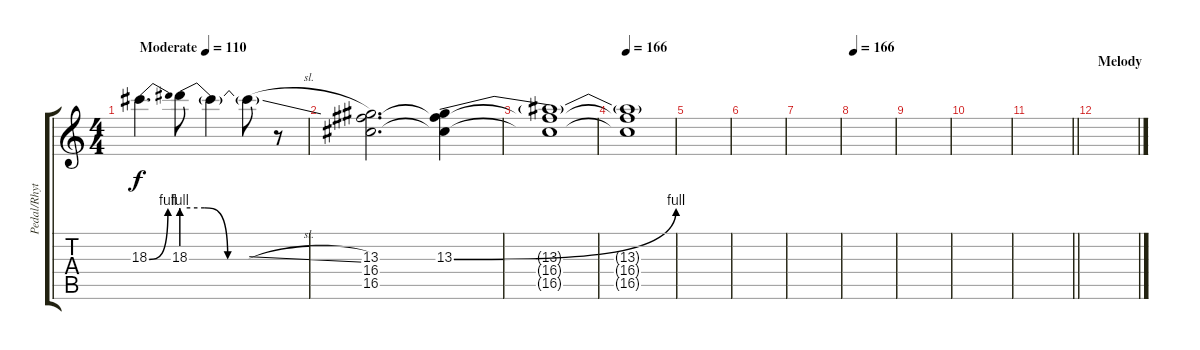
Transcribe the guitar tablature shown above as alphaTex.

\track ("Pedal/Rhythm Guitar" "Pedal/Rhyt") {instrument overdrivenguitar}
\staff {score tabs}
\tuning (E4 B3 G3 D3 A2 E2) {hide}
\ts (4 4)
\tempo (110 "Moderate")
\clef g2
\ks c
18.3{be (bend 0 0 60 4)}.4{d dy f instrument overdrivenguitar} 18.3{be (custom 0 4 15 4 30 0 60 0)}.8 18.3{t}.4 18.3{sl t}.8 r.8 |
(13.3 16.4 16.5).2{d} (13.3{be (bend 0 0 60 4)} 16.4{t} 16.5{t}).4 |
(13.3{t} 16.4{t} 16.5{t}).1 |
\tempo 166
(13.3{t} 16.4{t} 16.5{t}).1 |
|
|
|
\tempo 166
|
|
|
\barLineRight lightlight
|
\section ("" "Melody")
